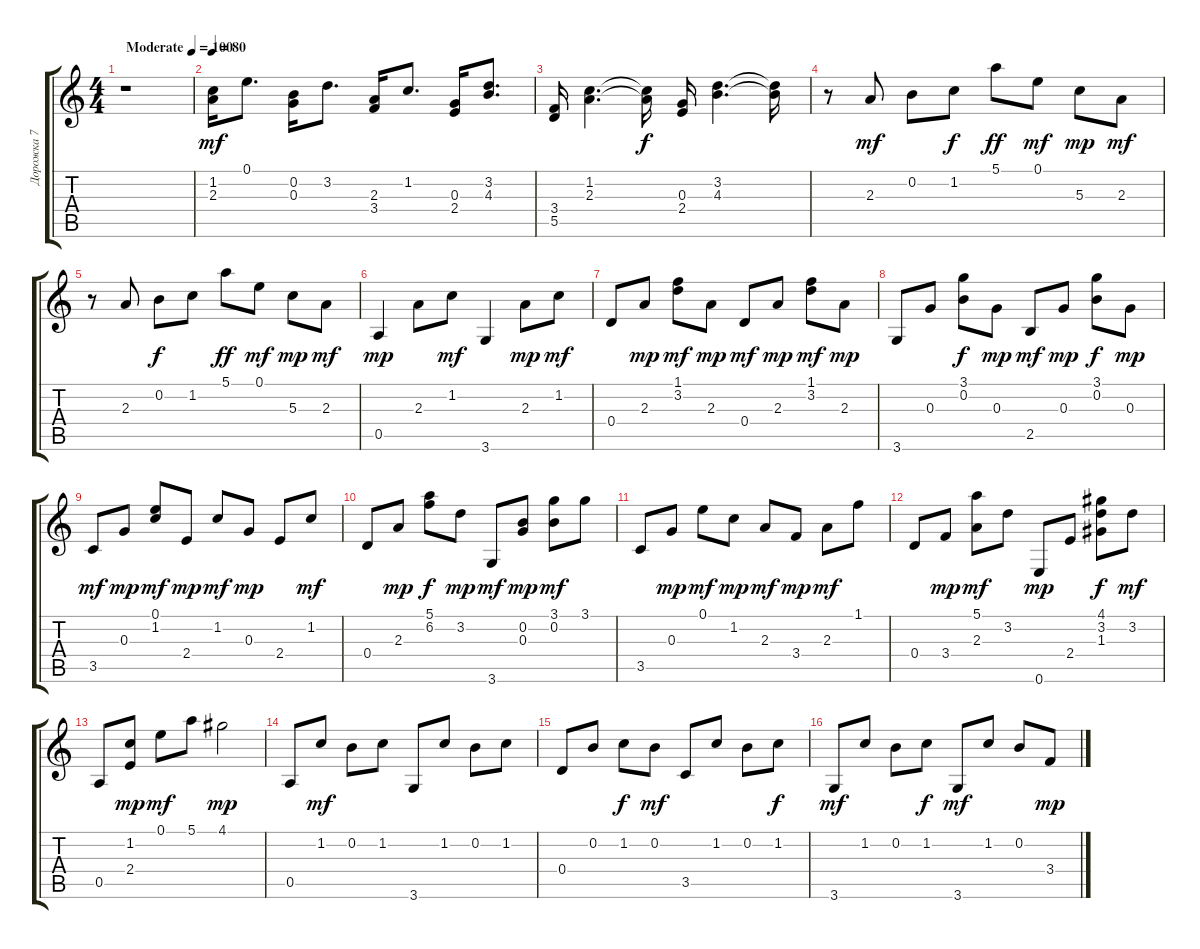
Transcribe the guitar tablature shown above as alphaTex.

\track ("Дорожка 7" "Дорожка 7") {instrument acousticguitarnylon}
\staff {score tabs}
\tuning (E4 B3 G3 D3 A2 E2) {hide}
\ts (4 4)
\tempo (100 "Moderate")
\clef g2
\ks c
r.1{dy mf instrument acousticguitarnylon} |
\tempo 80
(1.2 2.3).16 0.1.8{d} (0.2 0.3).16 3.2.8{d} (2.3 3.4).16 1.2.8{d} (0.3 2.4).16 (3.2 4.3).8{d} |
(3.4 5.5).16 (1.2 2.3).4{d} (1.2{t} 2.3{t}).16{dy f} (0.3 2.4).16 (3.2 4.3).4{d} (3.2{t} 4.3{t}).16 |
r.8 2.3.8{dy mf} 0.2.8 1.2.8{dy f} 5.1.8{dy ff} 0.1.8{dy mf} 5.3.8{dy mp} 2.3.8{dy mf} |
r.8 2.3.8 0.2.8{dy f} 1.2.8 5.1.8{dy ff} 0.1.8{dy mf} 5.3.8{dy mp} 2.3.8{dy mf} |
0.5.4{dy mp} 2.3.8 1.2.8{dy mf} 3.6.4 2.3.8{dy mp} 1.2.8{dy mf} |
0.4.8 2.3.8{dy mp} (1.1 3.2).8{dy mf} 2.3.8{dy mp} 0.4.8{dy mf} 2.3.8{dy mp} (1.1 3.2).8{dy mf} 2.3.8{dy mp} |
3.6.8 0.3.8 (3.1 0.2).8{dy f} 0.3.8{dy mp} 2.5.8{dy mf} 0.3.8{dy mp} (3.1 0.2).8{dy f} 0.3.8{dy mp} |
3.5.8{dy mf} 0.3.8{dy mp} (0.1 1.2).8{dy mf} 2.4.8{dy mp} 1.2.8{dy mf} 0.3.8{dy mp} 2.4.8 1.2.8{dy mf} |
0.4.8 2.3.8{dy mp} (5.1 6.2).8{dy f} 3.2.8{dy mp} 3.6.8{dy mf} (0.2 0.3).8{dy mp} (3.1 0.2).8{dy mf} 3.1.8 |
3.5.8 0.3.8{dy mp} 0.1.8{dy mf} 1.2.8{dy mp} 2.3.8{dy mf} 3.4.8{dy mp} 2.3.8{dy mf} 1.1.8 |
0.4.8 3.4.8{dy mp} (5.1 2.3).8{dy mf} 3.2.8 0.6.8{dy mp} 2.4.8 (4.1 3.2 1.3).8{dy f} 3.2.8{dy mf} |
0.5.8 (1.2 2.4).8{dy mp} 0.1.8{dy mf} 5.1.8 4.1.2{dy mp} |
0.5.8 1.2.8{dy mf} 0.2.8 1.2.8 3.6.8 1.2.8 0.2.8 1.2.8 |
0.4.8 0.2.8 1.2.8{dy f} 0.2.8{dy mf} 3.5.8 1.2.8 0.2.8 1.2.8{dy f} |
3.6.8{dy mf} 1.2.8 0.2.8 1.2.8{dy f} 3.6.8{dy mf} 1.2.8 0.2.8 3.4.8{dy mp}
